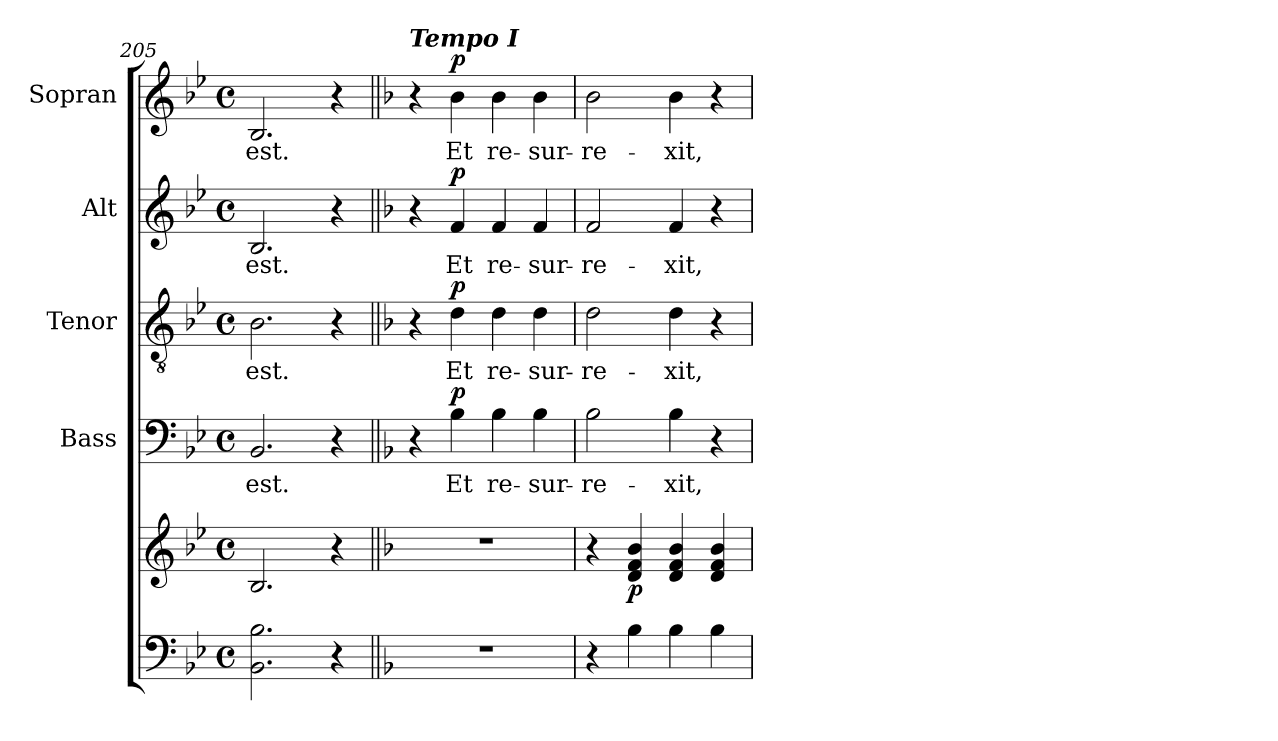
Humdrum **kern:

**kern	**kern	**dynam	**kern	**text	**dynam	**kern	**text	**dynam	**kern	**text	**dynam	**kern	**text	**dynam
*part5	*part5	*part5	*part4	*part4	*part4	*part3	*part3	*part3	*part2	*part2	*part2	*part1	*part1	*part1
*staff6	*staff5	*staff5/6	*staff4	*staff4	*staff4	*staff3	*staff3	*staff3	*staff2	*staff2	*staff2	*staff1	*staff1	*staff1
*	*	*	*I"Bass	*	*	*I"Tenor	*	*	*I"Alt	*	*	*I"Sopran	*	*
*	*	*	*I'B.	*	*	*I'T.	*	*	*I'A.	*	*	*I'S.	*	*
*clefF4	*clefG2	*	*clefF4	*	*	*clefGv2	*	*	*clefG2	*	*	*clefG2	*	*
*k[b-e-]	*k[b-e-]	*	*k[b-e-]	*	*	*k[b-e-]	*	*	*k[b-e-]	*	*	*k[b-e-]	*	*
*B-:	*B-:	*	*B-:	*	*	*B-:	*	*	*B-:	*	*	*B-:	*	*
*M4/4	*M4/4	*	*M4/4	*	*	*M4/4	*	*	*M4/4	*	*	*M4/4	*	*
*met(c)	*met(c)	*	*met(c)	*	*	*met(c)	*	*	*met(c)	*	*	*met(c)	*	*
=205	=205	=205	=205	=205	=205	=205	=205	=205	=205	=205	=205	=205	=205	=205
!	!	!	!	!LO:LY:b	!	!	!LO:LY:b	!	!	!LO:LY:b	!	!	!LO:LY:b	!
2.BB-\ 2.B-\	2.B-/	.	2.BB-/	est.	.	2.B-\	est.	.	2.B-/	est.	.	2.B-/	est.	.
4r	4r	.	4r	.	.	4r	.	.	4r	.	.	4r	.	.
=206||	=206||	=206||	=206||	=206||	=206||	=206||	=206||	=206||	=206||	=206||	=206||	=206||	=206||	=206||
*k[b-]	*k[b-]	*	*k[b-]	*	*	*k[b-]	*	*	*k[b-]	*	*	*k[b-]	*	*
*F:	*F:	*	*F:	*	*	*F:	*	*	*F:	*	*	*F:	*	*
!	!	!	!	!	!	!	!	!	!	!	!	!LO:TX:a:Bi:t=Tempo I	!	!
1r	1r	.	4r	.	.	4r	.	.	4r	.	.	4r	.	.
!	!	!	!	!LO:LY:b	!LO:DY:a	!	!LO:LY:b	!LO:DY:a	!	!LO:LY:b	!LO:DY:a	!	!LO:LY:b	!LO:DY:b
.	.	.	4B-\	Et	p	4d\	Et	p	4f/	Et	p	4b-\	Et	p
!	!	!	!	!LO:LY:b	!	!	!LO:LY:b	!	!	!LO:LY:b	!	!	!LO:LY:b	!
.	.	.	4B-\	re-	.	4d\	re-	.	4f/	re-	.	4b-\	re-	.
!	!	!	!	!LO:LY:b	!	!	!LO:LY:b	!	!	!LO:LY:b	!	!	!LO:LY:b	!
.	.	.	4B-\	-sur-	.	4d\	-sur-	.	4f/	-sur-	.	4b-\	-sur-	.
=207	=207	=207	=207	=207	=207	=207	=207	=207	=207	=207	=207	=207	=207	=207
!	!	!	!	!LO:LY:b	!	!	!LO:LY:b	!	!	!LO:LY:b	!	!	!LO:LY:b	!
4r	4r	.	2B-\	-re-	.	2d\	-re-	.	2f/	-re-	.	2b-\	-re-	.
!	!	!LO:DY:b	!	!	!	!	!	!	!	!	!	!	!	!
4B-\	4d/ 4f/ 4b-/	p	.	.	.	.	.	.	.	.	.	.	.	.
!	!	!	!	!LO:LY:b	!	!	!LO:LY:b	!	!	!LO:LY:b	!	!	!LO:LY:b	!
4B-\	4d/ 4f/ 4b-/	.	4B-\	-xit,	.	4d\	-xit,	.	4f/	-xit,	.	4b-\	-xit,	.
4B-\	4d/ 4f/ 4b-/	.	4r	.	.	4r	.	.	4r	.	.	4r	.	.
=	=	=	=	=	=	=	=	=	=	=	=	=	=	=
*-	*-	*-	*-	*-	*-	*-	*-	*-	*-	*-	*-	*-	*-	*-
